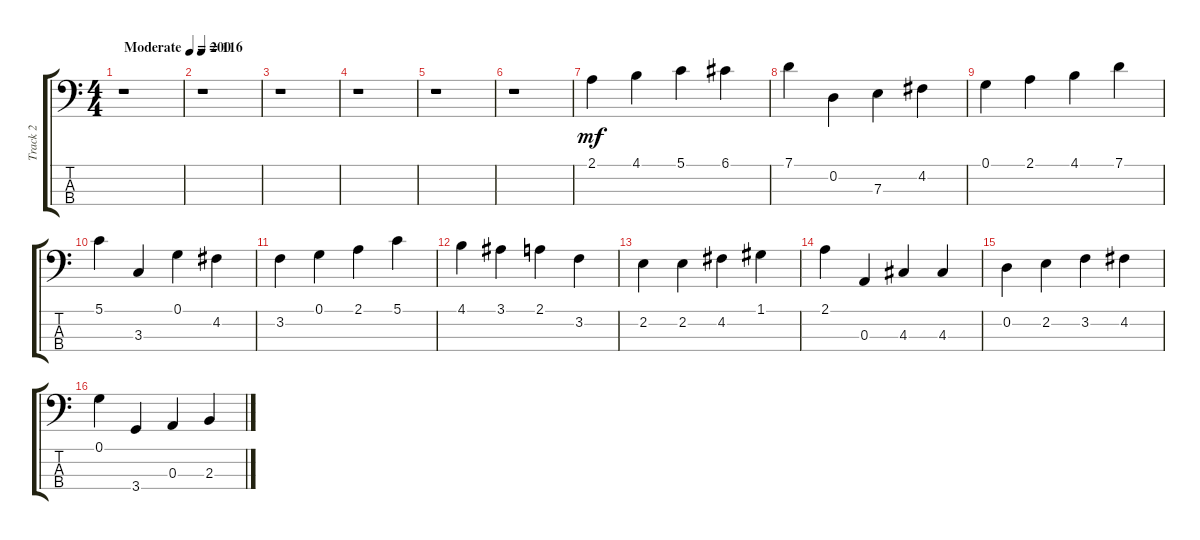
\track ("Track 2" "Track 2") {instrument acousticbass}
\staff {score tabs}
\tuning (G2 D2 A1 E1) {hide}
\ts (4 4)
\tempo (200 "Moderate")
\clef f4
\ks c
r.1{dy mf instrument acousticbass} |
\tempo 116
r.1 |
r.1 |
r.1 |
r.1 |
r.1 |
2.1.4 4.1.4 5.1.4 6.1.4 |
7.1.4 0.2.4 7.3.4 4.2.4 |
0.1.4 2.1.4 4.1.4 7.1.4 |
5.1.4 3.3.4 0.1.4 4.2.4 |
3.2.4 0.1.4 2.1.4 5.1.4 |
4.1.4 3.1.4 2.1.4 3.2.4 |
2.2.4 2.2.4 4.2.4 1.1.4 |
2.1.4 0.3.4 4.3.4 4.3.4 |
0.2.4 2.2.4 3.2.4 4.2.4 |
0.1.4 3.4.4 0.3.4 2.3.4
